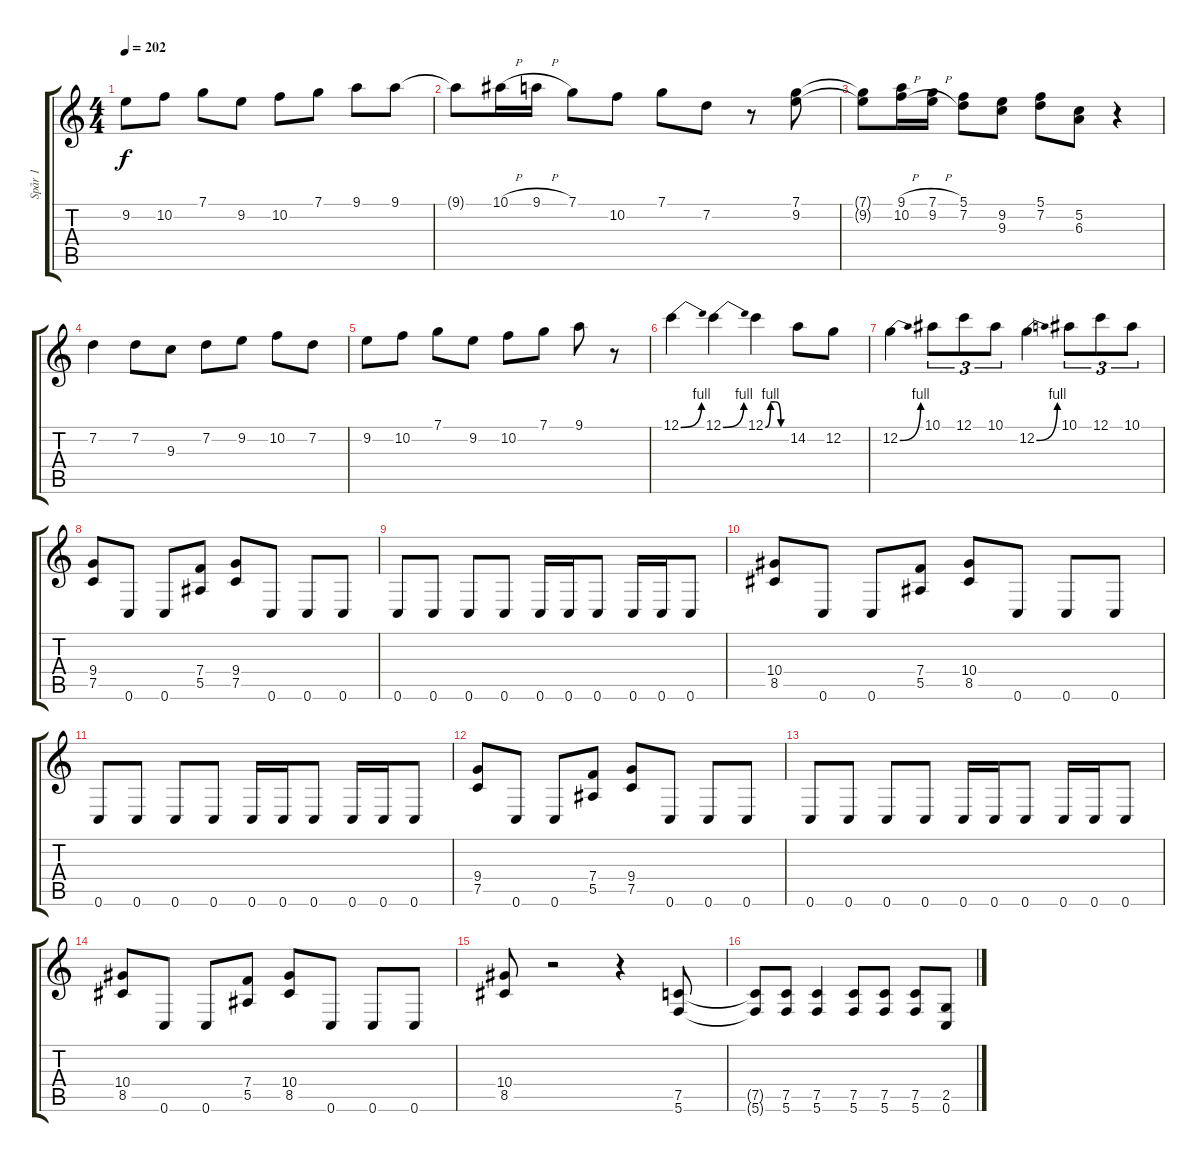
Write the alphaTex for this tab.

\track ("Spår 1" "Spår 1") {instrument distortionguitar}
\staff {score tabs}
\tuning (C4 G3 Eb3 Bb2 F2 C2) {hide}
\ts (4 4)
\tempo 202
\clef g2
\ks c
9.2.8{dy f} 10.2.8 7.1.8 9.2.8 10.2.8 7.1.8 9.1.8 9.1.8 |
9.1{t}.8 10.1{h}.16 9.1{h}.16 7.1.8 10.2.8 7.1.8 7.2.8 r.8 (7.1 9.2).8 |
(7.1{t} 9.2{t}).8 (9.1{h} 10.2{h}).16 (7.1{h} 9.2{h}).16 (5.1 7.2).8 (9.2 9.3).8 (5.1 7.2).8 (5.2 6.3).8 r.4 |
7.2.4 7.2.8 9.3.8 7.2.8 9.2.8 10.2.8 7.2.8 |
9.2.8 10.2.8 7.1.8 9.2.8 10.2.8 7.1.8 9.1.8 r.8 |
12.1{be (bend 0 0 60 4)}.4 12.1{be (bend 0 0 60 4)}.4 12.1{be (custom 0 0 15 4 30 4 45 0 60 0)}.4 14.2.8 12.2.8 |
12.2{be (bend 0 0 60 4)}.4 10.1.8{tu (3 2)} 12.1.8{tu (3 2)} 10.1.8{tu (3 2)} 12.2{be (bend 0 0 60 4)}.4 10.1.8{tu (3 2)} 12.1.8{tu (3 2)} 10.1.8{tu (3 2)} |
(9.4 7.5).8 0.6.8 0.6.8 (7.4 5.5).8 (9.4 7.5).8 0.6.8 0.6.8 0.6.8 |
0.6.8 0.6.8 0.6.8 0.6.8 0.6.16 0.6.16 0.6.8 0.6.16 0.6.16 0.6.8 |
(10.4 8.5).8 0.6.8 0.6.8 (7.4 5.5).8 (10.4 8.5).8 0.6.8 0.6.8 0.6.8 |
0.6.8 0.6.8 0.6.8 0.6.8 0.6.16 0.6.16 0.6.8 0.6.16 0.6.16 0.6.8 |
(9.4 7.5).8 0.6.8 0.6.8 (7.4 5.5).8 (9.4 7.5).8 0.6.8 0.6.8 0.6.8 |
0.6.8 0.6.8 0.6.8 0.6.8 0.6.16 0.6.16 0.6.8 0.6.16 0.6.16 0.6.8 |
(10.4 8.5).8 0.6.8 0.6.8 (7.4 5.5).8 (10.4 8.5).8 0.6.8 0.6.8 0.6.8 |
(10.4 8.5).8 r.2 r.4 (7.5 5.6).8 |
(7.5{t} 5.6{t}).8 (7.5 5.6).8 (7.5 5.6).4 (7.5 5.6).8 (7.5 5.6).8 (7.5 5.6).8 (2.5 0.6).8
